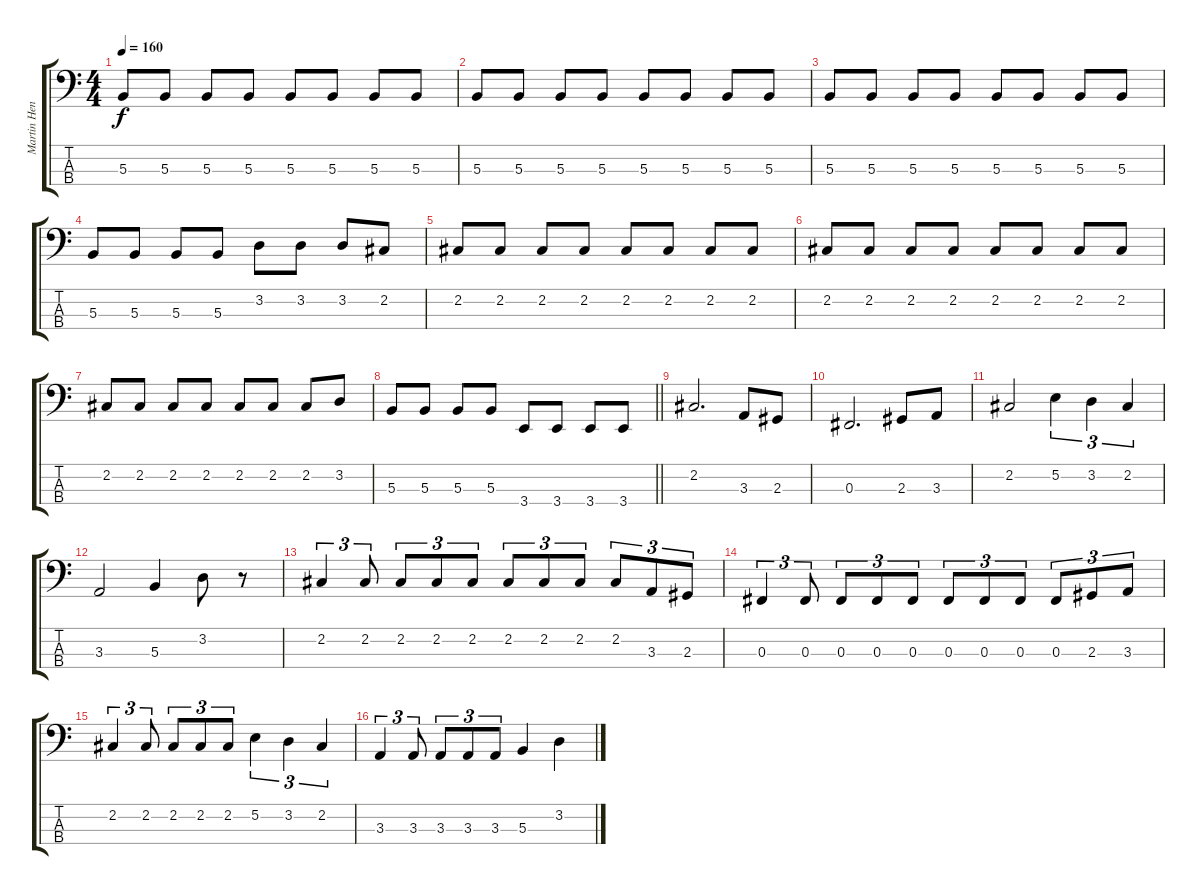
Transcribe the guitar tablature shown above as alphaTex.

\track ("Martin Henriksson" "Martin Hen") {instrument electricbassfinger}
\staff {score tabs}
\tuning (E2 B1 Gb1 Db1) {hide}
\ts (4 4)
\tempo 160
\clef f4
\ks c
5.3.8{dy f} 5.3.8 5.3.8 5.3.8 5.3.8 5.3.8 5.3.8 5.3.8 |
5.3.8 5.3.8 5.3.8 5.3.8 5.3.8 5.3.8 5.3.8 5.3.8 |
5.3.8 5.3.8 5.3.8 5.3.8 5.3.8 5.3.8 5.3.8 5.3.8 |
5.3.8 5.3.8 5.3.8 5.3.8 3.2.8 3.2.8 3.2.8 2.2.8 |
2.2.8 2.2.8 2.2.8 2.2.8 2.2.8 2.2.8 2.2.8 2.2.8 |
2.2.8 2.2.8 2.2.8 2.2.8 2.2.8 2.2.8 2.2.8 2.2.8 |
2.2.8 2.2.8 2.2.8 2.2.8 2.2.8 2.2.8 2.2.8 3.2.8 |
\barLineRight lightlight
5.3.8 5.3.8 5.3.8 5.3.8 3.4.8 3.4.8 3.4.8 3.4.8 |
2.2.2{d} 3.3.8 2.3.8 |
0.3.2{d} 2.3.8 3.3.8 |
2.2.2 5.2.4{tu (3 2)} 3.2.4{tu (3 2)} 2.2.4{tu (3 2)} |
3.3.2 5.3.4 3.2.8 r.8 |
2.2.4{tu (3 2)} 2.2.8{tu (3 2)} 2.2.8{tu (3 2)} 2.2.8{tu (3 2)} 2.2.8{tu (3 2)} 2.2.8{tu (3 2)} 2.2.8{tu (3 2)} 2.2.8{tu (3 2)} 2.2.8{tu (3 2)} 3.3.8{tu (3 2)} 2.3.8{tu (3 2)} |
0.3.4{tu (3 2)} 0.3.8{tu (3 2)} 0.3.8{tu (3 2)} 0.3.8{tu (3 2)} 0.3.8{tu (3 2)} 0.3.8{tu (3 2)} 0.3.8{tu (3 2)} 0.3.8{tu (3 2)} 0.3.8{tu (3 2)} 2.3.8{tu (3 2)} 3.3.8{tu (3 2)} |
2.2.4{tu (3 2)} 2.2.8{tu (3 2)} 2.2.8{tu (3 2)} 2.2.8{tu (3 2)} 2.2.8{tu (3 2)} 5.2.4{tu (3 2)} 3.2.4{tu (3 2)} 2.2.4{tu (3 2)} |
3.3.4{tu (3 2)} 3.3.8{tu (3 2)} 3.3.8{tu (3 2)} 3.3.8{tu (3 2)} 3.3.8{tu (3 2)} 5.3.4 3.2.4
